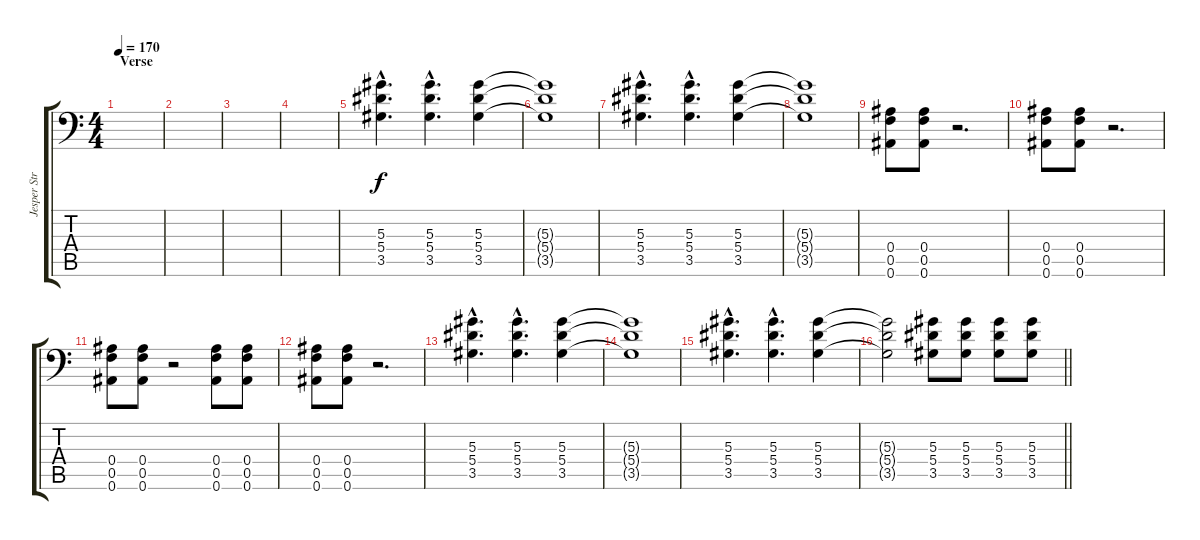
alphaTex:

\track ("Jesper Strömblad" "Jesper Str") {instrument distortionguitar}
\staff {score tabs}
\tuning (C4 G3 Eb3 Bb2 F2 Bb1) {hide}
\ts (4 4)
\section ("" "Verse")
\tempo 170
\clef f4
\ks c
|
|
|
|
(5.3{hac} 5.4{hac} 3.5{hac}).4{d} (5.3{hac} 5.4{hac} 3.5{hac}).4{d} (5.3 5.4 3.5).4 |
(5.3{t} 5.4{t} 3.5{t}).1 |
(5.3{hac} 5.4{hac} 3.5{hac}).4{d} (5.3{hac} 5.4{hac} 3.5{hac}).4{d} (5.3 5.4 3.5).4 |
(5.3{t} 5.4{t} 3.5{t}).1 |
(0.4 0.5 0.6).8 (0.4 0.5 0.6).8 r.2{d} |
(0.4 0.5 0.6).8 (0.4 0.5 0.6).8 r.2{d} |
(0.4 0.5 0.6).8 (0.4 0.5 0.6).8 r.2 (0.4 0.5 0.6).8 (0.4 0.5 0.6).8 |
(0.4 0.5 0.6).8 (0.4 0.5 0.6).8 r.2{d} |
(5.3{hac} 5.4{hac} 3.5{hac}).4{d} (5.3{hac} 5.4{hac} 3.5{hac}).4{d} (5.3 5.4 3.5).4 |
(5.3{t} 5.4{t} 3.5{t}).1 |
(5.3{hac} 5.4{hac} 3.5{hac}).4{d} (5.3{hac} 5.4{hac} 3.5{hac}).4{d} (5.3 5.4 3.5).4 |
\barLineRight lightlight
(5.3{t} 5.4{t} 3.5{t}).2 (5.3 5.4 3.5).8 (5.3 5.4 3.5).8 (5.3 5.4 3.5).8 (5.3 5.4 3.5).8
